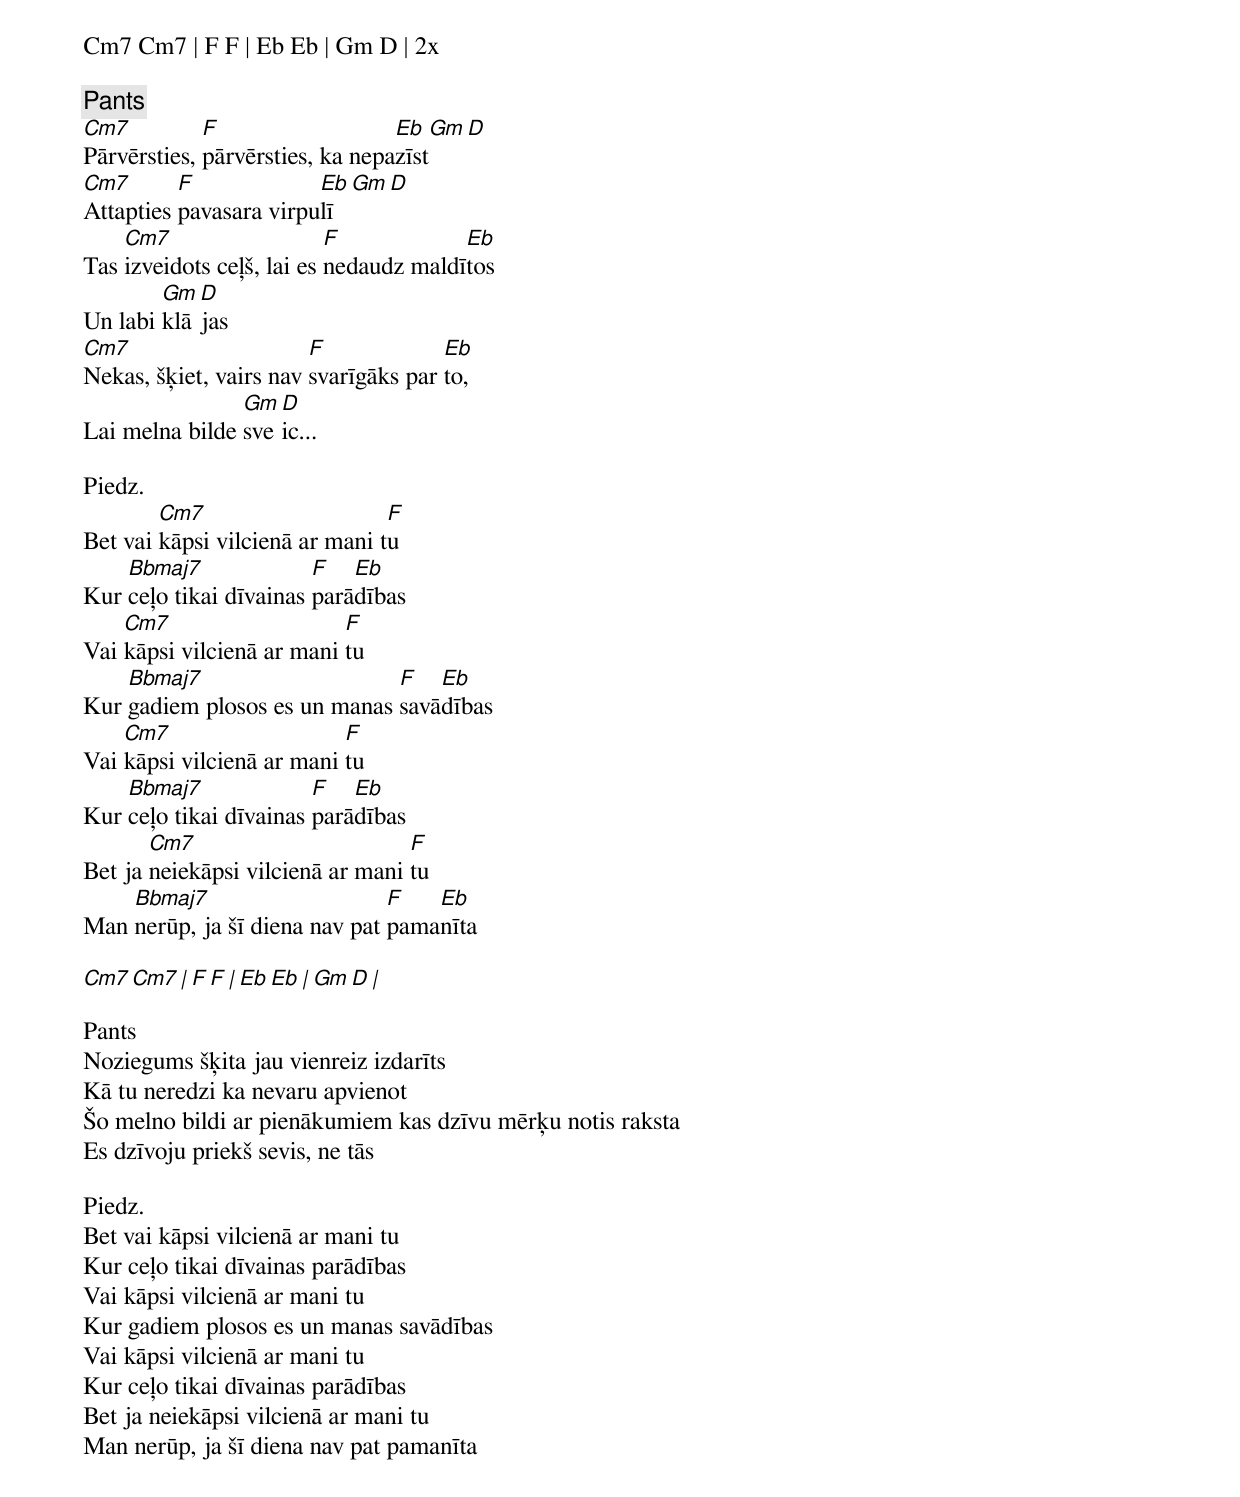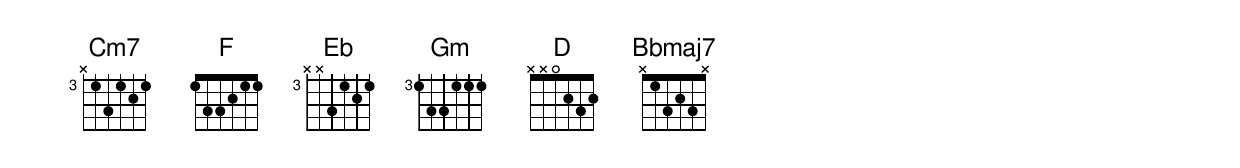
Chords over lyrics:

Cm7 Cm7 | F F | Eb Eb | Gm D | 2x

Pants
Cm7          F                   Eb   Gm D
Pārvērsties, pārvērsties, ka nepazīst
Cm7       F             Eb   Gm D
Attapties pavasara virpulī
    Cm7                    F            Eb
Tas izveidots ceļš, lai es nedaudz maldītos
        Gm D
Un labi klājas
Cm7                     F             Eb
Nekas, šķiet, vairs nav svarīgāks par to,
                Gm D
Lai melna bilde sveic...

Piedz.
        Cm7                     F
Bet vai kāpsi vilcienā ar mani tu
    Bbmaj7              F   Eb
Kur ceļo tikai dīvainas parādības
    Cm7                    F
Vai kāpsi vilcienā ar mani tu
    Bbmaj7                    F   Eb
Kur gadiem plosos es un manas savādības
    Cm7                    F
Vai kāpsi vilcienā ar mani tu
    Bbmaj7              F   Eb
Kur ceļo tikai dīvainas parādības
       Cm7                        F
Bet ja neiekāpsi vilcienā ar mani tu
    Bbmaj7                     F   Eb
Man nerūp, ja šī diena nav pat pamanīta

Cm7 Cm7 | F F | Eb Eb | Gm D |

Pants
Noziegums šķita jau vienreiz izdarīts
Kā tu neredzi ka nevaru apvienot
Šo melno bildi ar pienākumiem kas dzīvu mērķu notis raksta
Es dzīvoju priekš sevis, ne tās

Piedz.
Bet vai kāpsi vilcienā ar mani tu
Kur ceļo tikai dīvainas parādības
Vai kāpsi vilcienā ar mani tu
Kur gadiem plosos es un manas savādības
Vai kāpsi vilcienā ar mani tu
Kur ceļo tikai dīvainas parādības
Bet ja neiekāpsi vilcienā ar mani tu
Man nerūp, ja šī diena nav pat pamanīta
